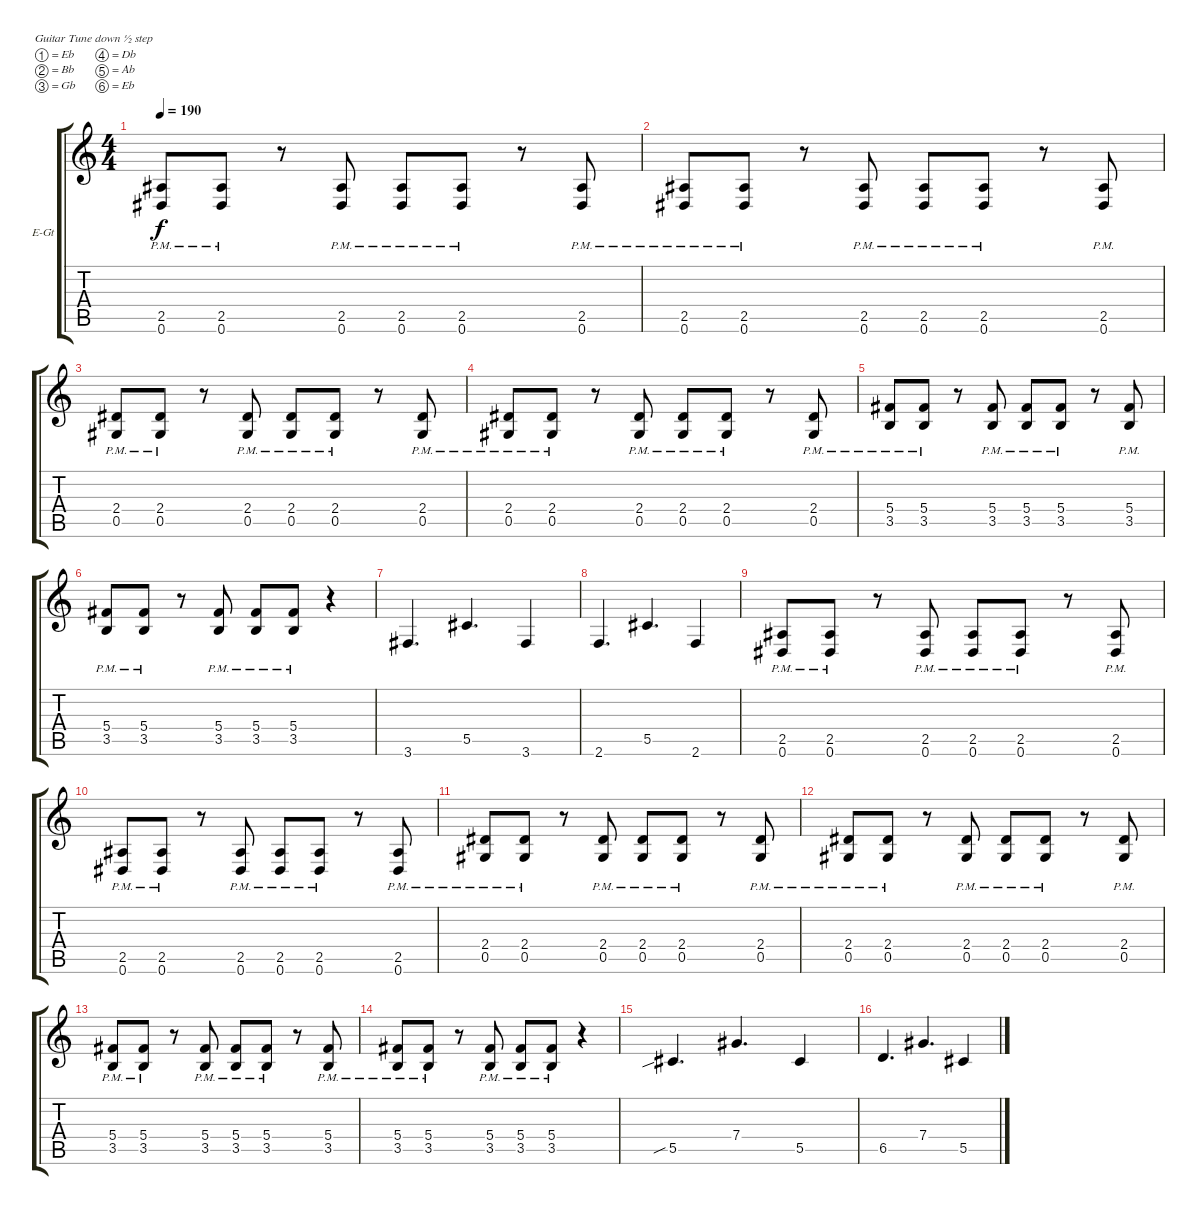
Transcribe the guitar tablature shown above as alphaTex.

\bracketExtendMode groupsimilarinstruments
\firstSystemTrackNameOrientation horizontal
\otherSystemsTrackNameOrientation horizontal
\track ("Сергей Попов" "E-Gt") {instrument distortionguitar}
\staff {score tabs}
\tuning (Eb4 Bb3 Gb3 Db3 Ab2 Eb2)
\ts (4 4)
\tempo 190
\clef g2
\ks c
(2.5{pm} 0.6{pm}).8{dy f} (2.5{pm} 0.6{pm}).8 r.8 (2.5{pm} 0.6{pm}).8 (2.5{pm} 0.6{pm}).8 (2.5{pm} 0.6{pm}).8 r.8 (2.5{pm} 0.6{pm}).8 |
(2.5{pm} 0.6{pm}).8 (2.5{pm} 0.6{pm}).8 r.8 (2.5{pm} 0.6{pm}).8 (2.5{pm} 0.6{pm}).8 (2.5{pm} 0.6{pm}).8 r.8 (2.5{pm} 0.6{pm}).8 |
(2.4{pm} 0.5{pm}).8 (2.4{pm} 0.5{pm}).8 r.8 (2.4{pm} 0.5{pm}).8 (2.4{pm} 0.5{pm}).8 (2.4{pm} 0.5{pm}).8 r.8 (2.4{pm} 0.5{pm}).8 |
(2.4{pm} 0.5{pm}).8 (2.4{pm} 0.5{pm}).8 r.8 (2.4{pm} 0.5{pm}).8 (2.4{pm} 0.5{pm}).8 (2.4{pm} 0.5{pm}).8 r.8 (2.4{pm} 0.5{pm}).8 |
(5.4{pm} 3.5{pm}).8 (5.4{pm} 3.5{pm}).8 r.8 (5.4{pm} 3.5{pm}).8 (5.4{pm} 3.5{pm}).8 (5.4{pm} 3.5{pm}).8 r.8 (5.4{pm} 3.5{pm}).8 |
(5.4{pm} 3.5{pm}).8 (5.4{pm} 3.5{pm}).8 r.8 (5.4{pm} 3.5{pm}).8 (5.4{pm} 3.5{pm}).8 (5.4{pm} 3.5{pm}).8 r.4 |
3.6.4{d} 5.5.4{d} 3.6.4 |
2.6.4{d} 5.5.4{d} 2.6.4 |
(2.5{pm} 0.6{pm}).8 (2.5{pm} 0.6{pm}).8 r.8 (2.5{pm} 0.6{pm}).8 (2.5{pm} 0.6{pm}).8 (2.5{pm} 0.6{pm}).8 r.8 (2.5{pm} 0.6{pm}).8 |
(2.5{pm} 0.6{pm}).8 (2.5{pm} 0.6{pm}).8 r.8 (2.5{pm} 0.6{pm}).8 (2.5{pm} 0.6{pm}).8 (2.5{pm} 0.6{pm}).8 r.8 (2.5{pm} 0.6{pm}).8 |
(2.4{pm} 0.5{pm}).8 (2.4{pm} 0.5{pm}).8 r.8 (2.4{pm} 0.5{pm}).8 (2.4{pm} 0.5{pm}).8 (2.4{pm} 0.5{pm}).8 r.8 (2.4{pm} 0.5{pm}).8 |
(2.4{pm} 0.5{pm}).8 (2.4{pm} 0.5{pm}).8 r.8 (2.4{pm} 0.5{pm}).8 (2.4{pm} 0.5{pm}).8 (2.4{pm} 0.5{pm}).8 r.8 (2.4{pm} 0.5{pm}).8 |
(5.4{pm} 3.5{pm}).8 (5.4{pm} 3.5{pm}).8 r.8 (5.4{pm} 3.5{pm}).8 (5.4{pm} 3.5{pm}).8 (5.4{pm} 3.5{pm}).8 r.8 (5.4{pm} 3.5{pm}).8 |
(5.4{pm} 3.5{pm}).8 (5.4{pm} 3.5{pm}).8 r.8 (5.4{pm} 3.5{pm}).8 (5.4{pm} 3.5{pm}).8 (5.4{pm} 3.5{pm}).8 r.4 |
5.5{sib}.4{d} 7.4.4{d} 5.5.4 |
6.5.4{d} 7.4.4{d} 5.5.4
